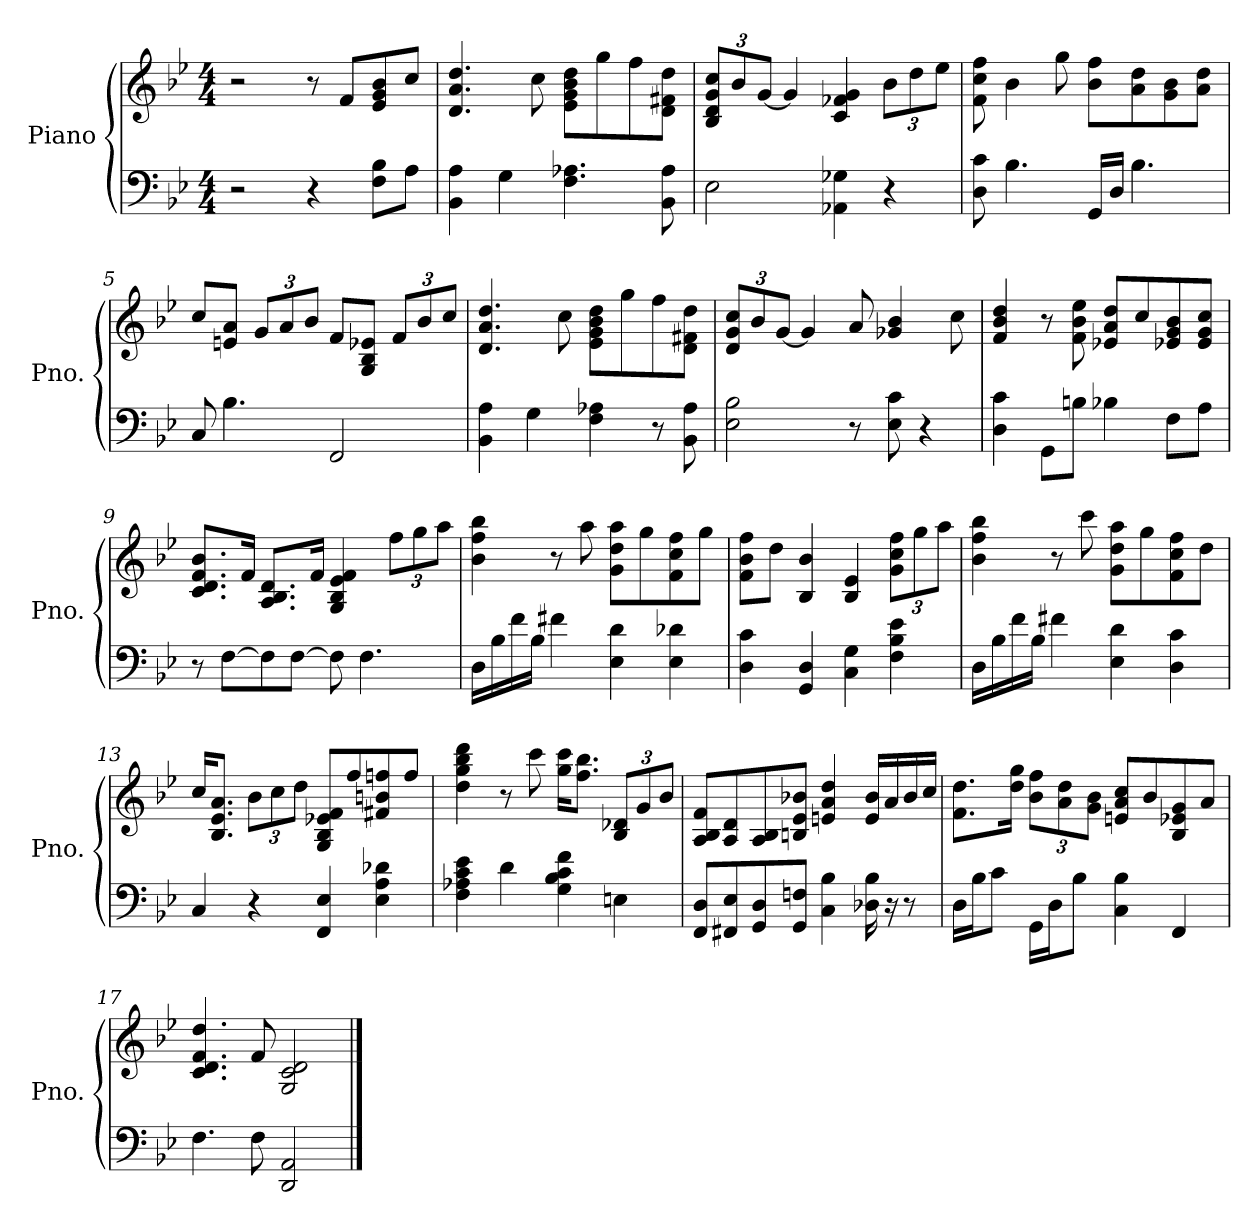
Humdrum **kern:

**kern	**kern
*part1	*part1
*staff2	*staff1
*I"Piano	*
*I'Pno.	*
*clefF4	*clefG2
*k[b-e-]	*k[b-e-]
*M4/4	*M4/4
*MM60	*MM60
=1	=1
2r	2r
4r	8r
.	8f/L
8F\ 8B-\L	8e-/ 8g/ 8b-/
8A\J	8cc/J
=2	=2
4BB-\ 4A\	4.d/ 4.a/ 4.dd/
4G\	.
.	8cc\
4.F\ 4.A-X\	8e-\ 8g\ 8b-\ 8dd\L
.	8gg\
.	8ff\
8BB-\ 8A-\	8d\ 8f#X\ 8dd\J
=3	=3
*	*Xbrackettup
2E-\	12B-/ 12d/ 12g/ 12cc/L
.	12b-/
.	[12g/J
.	4g/]
4AA-X\ 4G-X\	4c/ 4f-X/ 4g/
4r	12b-\L
.	12dd\
.	12ee-\J
=4	=4
8D\ 8c\	8f\ 8cc\ 8ff\
4.B-\	4b-\
.	8gg\
16GG/LL	8b-\ 8ff\L
16D/JJ	.
4.B-\	8a\ 8dd\
.	8g\ 8b-\
.	8a\ 8dd\J
!!LO:LB:g=z
=5	=5
8C/	8cc/L
4.B-\	8en/ 8a/J
.	12g/L
.	12a/
.	12b-/J
2FF/	8f/L
.	8G/ 8B-/ 8e-X/J
.	12f/L
.	12b-/
.	12cc/J
=6	=6
4BB-\ 4A\	4.d/ 4.a/ 4.dd/
4G\	.
.	8cc\
4F\ 4A-X\	8e-\ 8g\ 8b-\ 8dd\L
.	8gg\
8r	8ff\
8BB-\ 8A-\	8d\ 8f#X\ 8dd\J
=7	=7
2E-\ 2B-\	12d/ 12g/ 12cc/L
.	12b-/
.	[12g/J
.	4g/]
8r	8a/
8E-\ 8c\	4g-X/ 4b-/
4r	.
.	8cc\
=8	=8
4D\ 4c\	4f/ 4b-/ 4dd/
8GG\L	8r
8Bn\J	8f\ 8b-\ 8ee-\
4B-X\	8e-X/ 8a/ 8dd/L
.	8cc/
8F\L	8e-X/ 8g/ 8b-/
8A\J	8e-/ 8g/ 8cc/J
!!LO:LB:g=z
=9	=9
8r	8.c/ 8.d/ 8.f/ 8.b-/L
[8F\L	.
.	16f/Jk
8F\]	8.A/ 8.B-/ 8.d/L
[8F\J	.
.	16f/Jk
8F\]	4G/ 4B-/ 4e-/ 4f/
4.F\	.
.	12ff\L
.	12gg\
.	12aa\J
=10	=10
16D\LL	4b-\ 4ff\ 4bb-\
16B-\	.
16f\	.
16B-\JJ	.
4f#X\	8r
.	8aa\
4E-\ 4d\	8g\ 8dd\ 8aa\L
.	8gg\
4E-\ 4d-X\	8f\ 8cc\ 8ff\
.	8gg\J
=11	=11
4D\ 4c\	8f\ 8b-\ 8ff\L
.	8dd\J
4GG/ 4D/	4B-/ 4b-/
4C\ 4G\	4B-/ 4e-/
4F\ 4B-\ 4e-\	12g\ 12cc\ 12ff\L
.	12gg\
.	12aa\J
=12	=12
16D\LL	4b-\ 4ff\ 4bb-\
16B-\	.
16f\	.
16B-\JJ	.
4f#X\	8r
.	8ccc\
4E-\ 4d\	8g\ 8dd\ 8aa\L
.	8gg\
4D\ 4c\	8f\ 8cc\ 8ff\
.	8dd\J
!!LO:LB:g=z
=13	=13
4C/	16cc/KL
.	8.B-/ 8.e-/ 8.a/J
4r	12b-\L
.	12cc\
.	12dd\J
4FF/ 4E-/	8G/ 8B-/ 8e-X/ 8f/L
.	8ff/
4E-\ 4A\ 4d-X\	8f#X/ 8bn/ 8ffn/
.	8ff/J
=14	=14
4F\ 4A-X\ 4c\ 4e-\	4dd\ 4gg\ 4bb-\ 4ddd\
4d\	8r
.	8ccc\
4G\ 4B-\ 4c\ 4f\	16gg\ 16ccc\KL
.	8.ff\ 8.bb-\J
4En\	12B-/ 12d-X/L
.	12g/
.	12b-/J
=15	=15
8FF/ 8D/L	8A/ 8B-/ 8f/L
8FF#X/ 8E-/	8A/ 8d/
8GG/ 8D/	8A/ 8B-/
8GG/ 8Fn/J	8Bn/ 8e-/ 8b-X/J
4C\ 4B-\	4en/ 4a/ 4dd/
16D-X\ 16B-\	16e/ 16b-/LL
16r	16a/
8r	16b-/
.	16cc/JJ
!!LO:LB:g=z
=16	=16
16D\LL	8.f\ 8.dd\L
16B-\J	.
8c\J	.
.	16dd\ 16gg\Jk
16GG\LL	12b-\ 12ff\L
16D\J	.
.	12a\ 12dd\
8B-\J	.
.	12g\ 12b-\J
4C\ 4B-\	8en/ 8a/ 8cc/L
.	8b-/
4FF/	8B-/ 8e-X/ 8g/
.	8a/J
=17	=17
4.F\	4.c/ 4.d/ 4.f/ 4.dd/
8F\	8f/
2DD/ 2AA/	2G/ 2c/ 2d/
==	==
*-	*-
